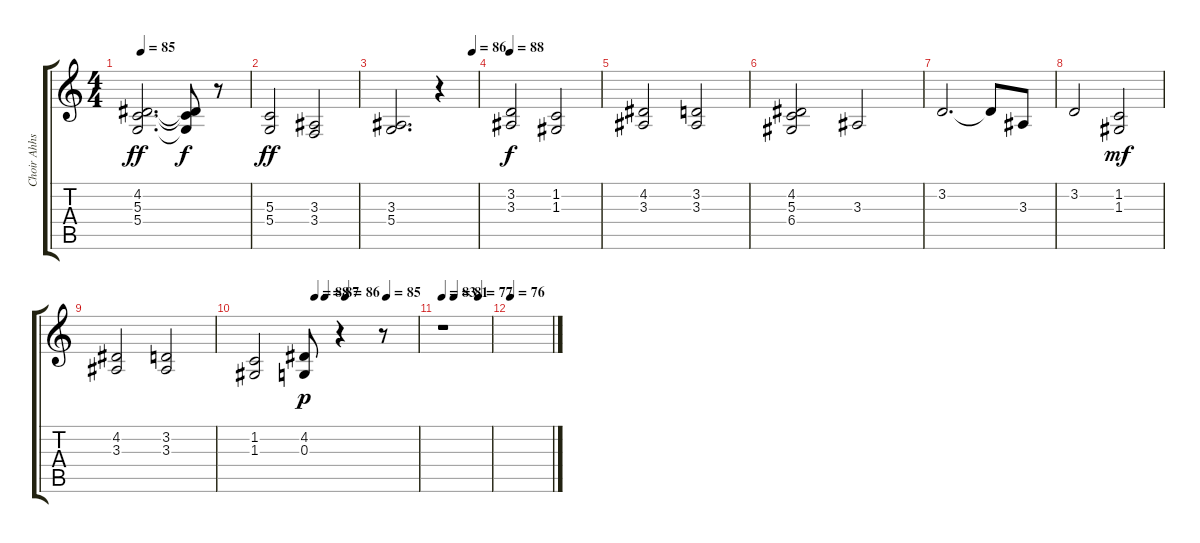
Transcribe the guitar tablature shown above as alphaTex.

\track ("Choir Ahhs" "Choir Ahhs") {instrument choiraahs}
\staff {score tabs}
\tuning (E4 B3 G3 D3 A2 E2) {hide}
\ts (4 4)
\tempo 85
\clef g2
\ks c
(4.2 5.3 5.4).2{d dy ff} (4.2{t} 5.3{t} 5.4{t}).8{dy f} r.8 |
(5.3 5.4).2{dy ff} (3.3 3.4).2 |
\tempo (86 0.9375)
(3.3 5.4).2{d} r.4 |
\tempo 88
(3.2 3.3).2{dy f volume 10} (1.2 1.3).2 |
(4.2 3.3).2 (3.2 3.3).2 |
(4.2 5.3 6.4).2 3.3.2 |
3.2.2{d} 3.2{t}.8 3.3.8 |
3.2.2 (1.2 1.3).2{dy mf} |
(4.2 3.3).2 (3.2 3.3).2 |
\tempo (88 0.375)
\tempo (87 0.4375)
\tempo (86 0.5625)
\tempo (85 0.8125)
(1.2 1.3).2 (4.2 0.3).8{dy p} r.4 r.8 |
\tempo 83
\tempo (81 0.25)
\tempo (77 0.75)
r.1 |
\tempo 76
